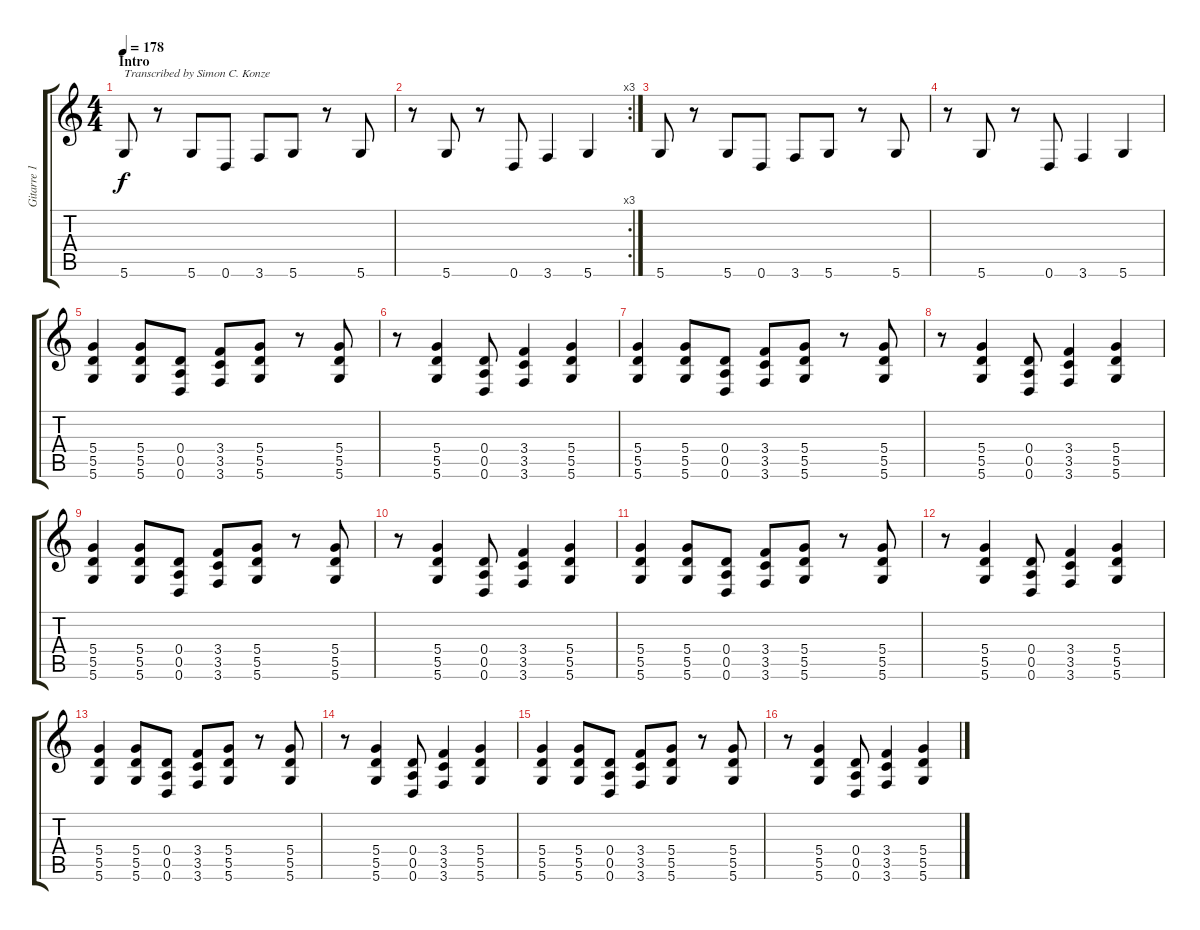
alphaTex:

\track ("Gitarre 1" "Gitarre 1") {instrument distortionguitar}
\staff {score tabs}
\tuning (E4 B3 G3 D3 A2 D2) {hide}
\ts (4 4)
\section ("" "Intro")
\tempo 178
\clef g2
\ks c
5.6.8{txt "Transcribed by Simon C. Konze" dy f instrument distortionguitar} r.8 5.6.8 0.6.8 3.6.8 5.6.8 r.8 5.6.8 |
\rc 3
r.8 5.6.8 r.8 0.6.8 3.6.4 5.6.4 |
5.6.8 r.8 5.6.8 0.6.8 3.6.8 5.6.8 r.8 5.6.8 |
r.8 5.6.8 r.8 0.6.8 3.6.4 5.6.4 |
(5.4 5.5 5.6).4 (5.4 5.5 5.6).8 (0.4 0.5 0.6).8 (3.4 3.5 3.6).8 (5.4 5.5 5.6).8 r.8 (5.4 5.5 5.6).8 |
r.8 (5.4 5.5 5.6).4 (0.4 0.5 0.6).8 (3.4 3.5 3.6).4 (5.4 5.5 5.6).4 |
(5.4 5.5 5.6).4 (5.4 5.5 5.6).8 (0.4 0.5 0.6).8 (3.4 3.5 3.6).8 (5.4 5.5 5.6).8 r.8 (5.4 5.5 5.6).8 |
r.8 (5.4 5.5 5.6).4 (0.4 0.5 0.6).8 (3.4 3.5 3.6).4 (5.4 5.5 5.6).4 |
(5.4 5.5 5.6).4 (5.4 5.5 5.6).8 (0.4 0.5 0.6).8 (3.4 3.5 3.6).8 (5.4 5.5 5.6).8 r.8 (5.4 5.5 5.6).8 |
r.8 (5.4 5.5 5.6).4 (0.4 0.5 0.6).8 (3.4 3.5 3.6).4 (5.4 5.5 5.6).4 |
(5.4 5.5 5.6).4 (5.4 5.5 5.6).8 (0.4 0.5 0.6).8 (3.4 3.5 3.6).8 (5.4 5.5 5.6).8 r.8 (5.4 5.5 5.6).8 |
r.8 (5.4 5.5 5.6).4 (0.4 0.5 0.6).8 (3.4 3.5 3.6).4 (5.4 5.5 5.6).4 |
(5.4 5.5 5.6).4 (5.4 5.5 5.6).8 (0.4 0.5 0.6).8 (3.4 3.5 3.6).8 (5.4 5.5 5.6).8 r.8 (5.4 5.5 5.6).8 |
r.8 (5.4 5.5 5.6).4 (0.4 0.5 0.6).8 (3.4 3.5 3.6).4 (5.4 5.5 5.6).4 |
(5.4 5.5 5.6).4 (5.4 5.5 5.6).8 (0.4 0.5 0.6).8 (3.4 3.5 3.6).8 (5.4 5.5 5.6).8 r.8 (5.4 5.5 5.6).8 |
r.8 (5.4 5.5 5.6).4 (0.4 0.5 0.6).8 (3.4 3.5 3.6).4 (5.4 5.5 5.6).4
